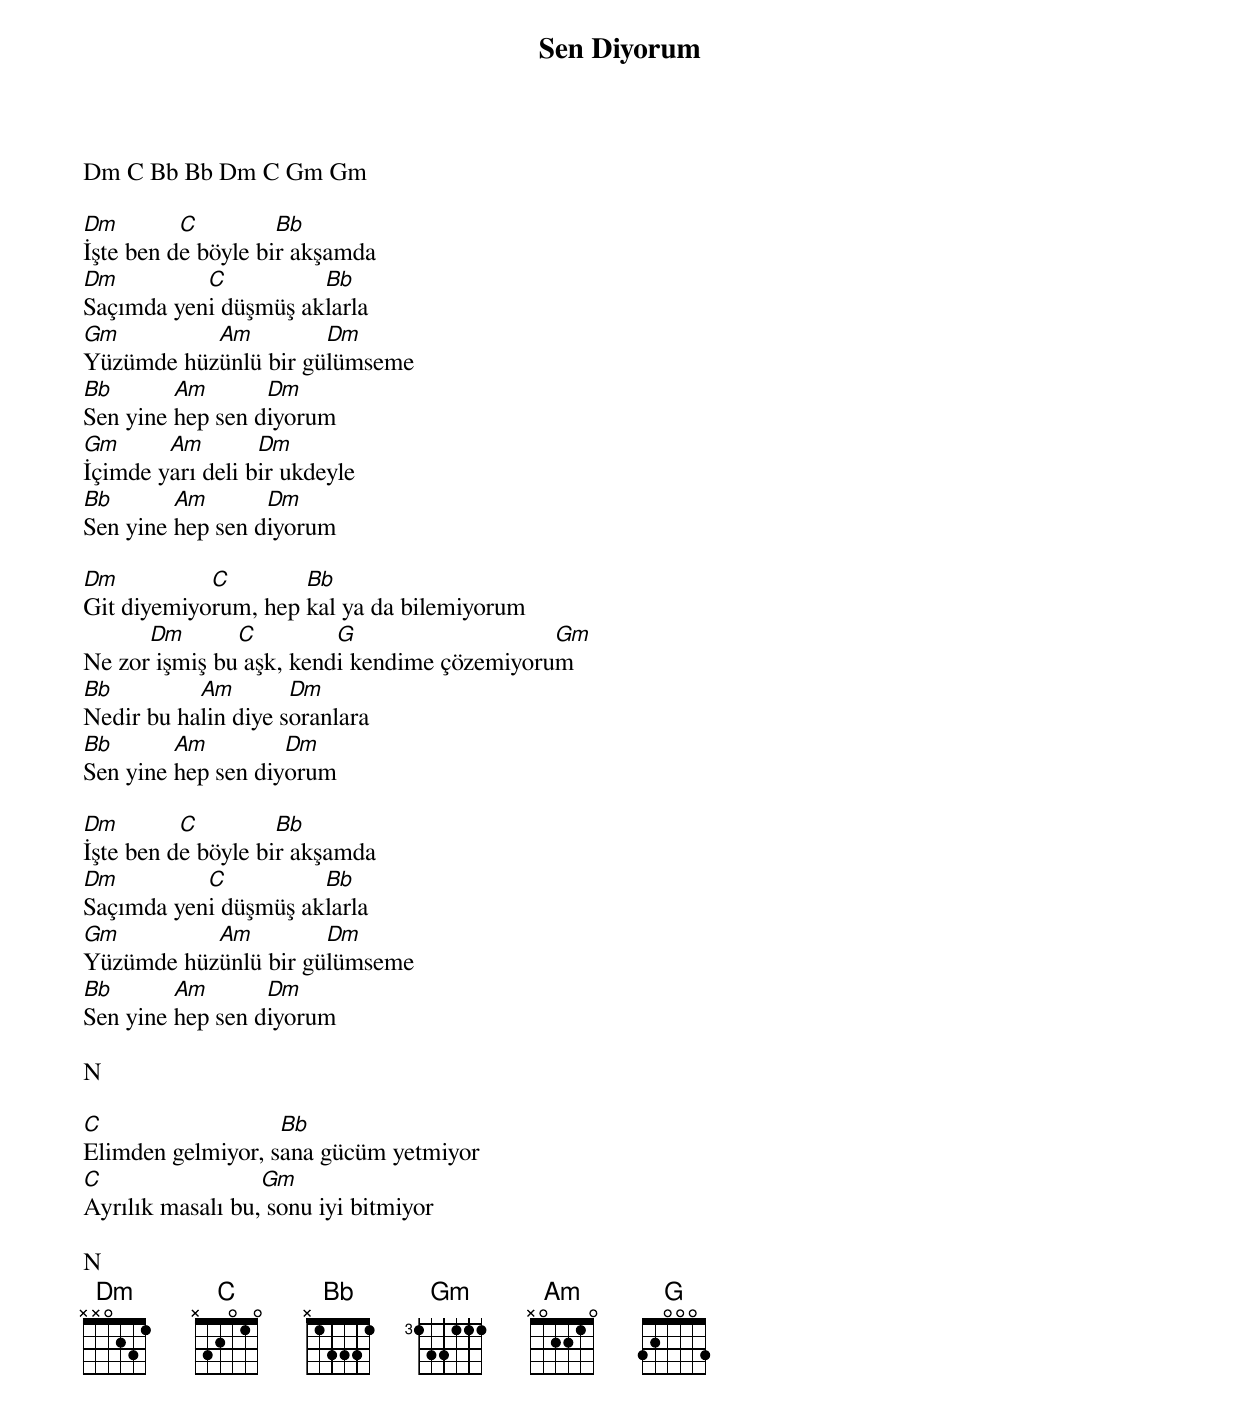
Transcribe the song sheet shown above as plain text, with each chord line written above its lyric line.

{title: Sen Diyorum}
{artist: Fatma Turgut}

Dm C Bb Bb Dm C Gm Gm

Dm        C         Bb
İşte ben de böyle bir akşamda
Dm         C          Bb
Saçımda yeni düşmüş aklarla
Gm         Am         Dm
Yüzümde hüzünlü bir gülümseme
Bb       Am       Dm
Sen yine hep sen diyorum
Gm      Am        Dm
İçimde yarı deli bir ukdeyle
Bb       Am       Dm
Sen yine hep sen diyorum

Dm          C        Bb
Git diyemiyorum, hep kal ya da bilemiyorum
      Dm       C         G                   Gm
Ne zor işmiş bu aşk, kendi kendime çözemiyorum
Bb         Am        Dm
Nedir bu halin diye soranlara
Bb       Am         Dm
Sen yine hep sen diyorum

Dm        C         Bb
İşte ben de böyle bir akşamda
Dm         C          Bb
Saçımda yeni düşmüş aklarla
Gm         Am         Dm
Yüzümde hüzünlü bir gülümseme
Bb       Am       Dm
Sen yine hep sen diyorum

N

C                  Bb
Elimden gelmiyor, sana gücüm yetmiyor
C                 Gm
Ayrılık masalı bu, sonu iyi bitmiyor

N
